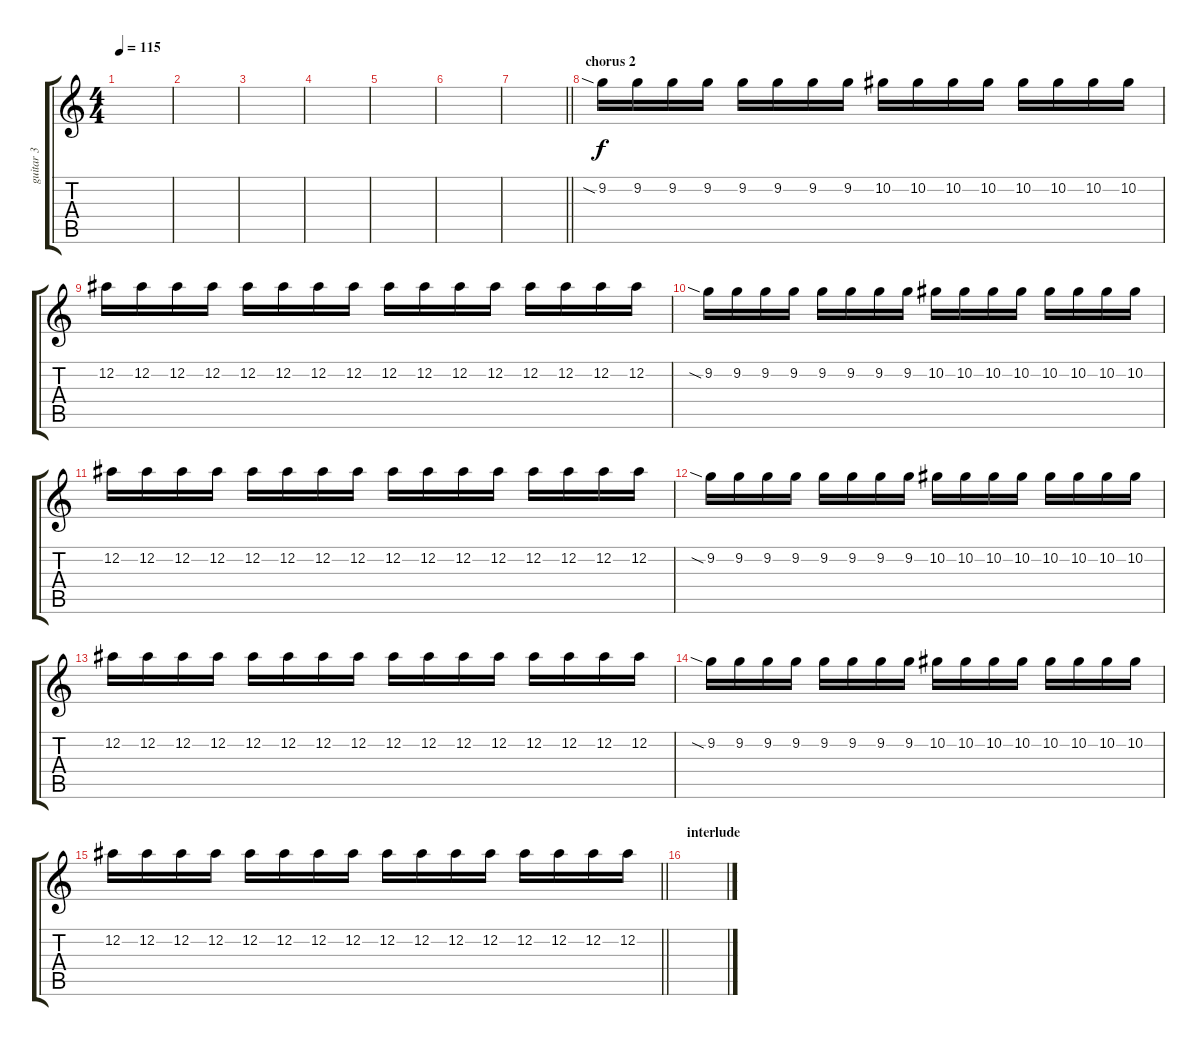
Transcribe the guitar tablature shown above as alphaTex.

\track ("guitar 3" "guitar 3") {instrument electricguitarjazz}
\staff {score tabs}
\tuning (Eb4 Bb3 Gb3 Db3 Ab2 Eb2) {hide}
\ts (4 4)
\tempo 115
\clef g2
\ks c
|
|
|
|
|
|
\barLineRight lightlight
|
\section ("" "chorus 2")
9.2{sia}.16 9.2.16 9.2.16 9.2.16 9.2.16 9.2.16 9.2.16 9.2.16 10.2.16 10.2.16 10.2.16 10.2.16 10.2.16 10.2.16 10.2.16 10.2.16 |
12.2.16 12.2.16 12.2.16 12.2.16 12.2.16 12.2.16 12.2.16 12.2.16 12.2.16 12.2.16 12.2.16 12.2.16 12.2.16 12.2.16 12.2.16 12.2.16 |
9.2{sia}.16 9.2.16 9.2.16 9.2.16 9.2.16 9.2.16 9.2.16 9.2.16 10.2.16 10.2.16 10.2.16 10.2.16 10.2.16 10.2.16 10.2.16 10.2.16 |
12.2.16 12.2.16 12.2.16 12.2.16 12.2.16 12.2.16 12.2.16 12.2.16 12.2.16 12.2.16 12.2.16 12.2.16 12.2.16 12.2.16 12.2.16 12.2.16 |
9.2{sia}.16 9.2.16 9.2.16 9.2.16 9.2.16 9.2.16 9.2.16 9.2.16 10.2.16 10.2.16 10.2.16 10.2.16 10.2.16 10.2.16 10.2.16 10.2.16 |
12.2.16 12.2.16 12.2.16 12.2.16 12.2.16 12.2.16 12.2.16 12.2.16 12.2.16 12.2.16 12.2.16 12.2.16 12.2.16 12.2.16 12.2.16 12.2.16 |
9.2{sia}.16 9.2.16 9.2.16 9.2.16 9.2.16 9.2.16 9.2.16 9.2.16 10.2.16 10.2.16 10.2.16 10.2.16 10.2.16 10.2.16 10.2.16 10.2.16 |
\barLineRight lightlight
12.2.16 12.2.16 12.2.16 12.2.16 12.2.16 12.2.16 12.2.16 12.2.16 12.2.16 12.2.16 12.2.16 12.2.16 12.2.16 12.2.16 12.2.16 12.2.16 |
\section ("" "interlude")
